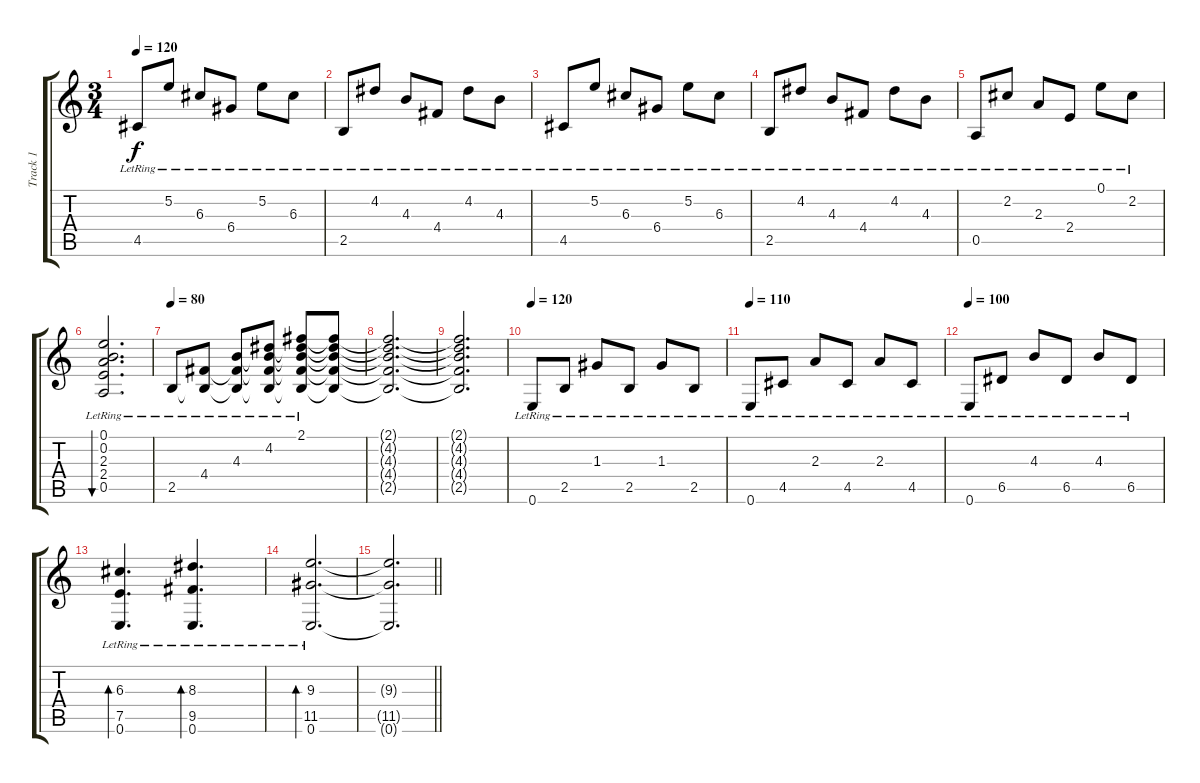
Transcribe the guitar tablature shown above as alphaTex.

\track ("Track 1" "Track 1") {instrument acousticguitarsteel}
\staff {score tabs}
\tuning (E4 B3 G3 D3 A2 E2) {hide}
\ts (3 4)
\tempo 120
\clef g2
\ks c
4.5{lr}.8{dy f} 5.2{lr}.8 6.3{lr}.8 6.4{lr}.8 5.2{lr}.8 6.3{lr}.8 |
2.5{lr}.8 4.2{lr}.8 4.3{lr}.8 4.4{lr}.8 4.2{lr}.8 4.3{lr}.8 |
4.5{lr}.8 5.2{lr}.8 6.3{lr}.8 6.4{lr}.8 5.2{lr}.8 6.3{lr}.8 |
2.5{lr}.8 4.2{lr}.8 4.3{lr}.8 4.4{lr}.8 4.2{lr}.8 4.3{lr}.8 |
0.5{lr}.8 2.2{lr}.8 2.3{lr}.8 2.4{lr}.8 0.1{lr}.8 2.2{lr}.8 |
(0.1 0.2 2.3 2.4 0.5{lr}).2{d bu 120} |
\tempo 80
2.5{lr}.8 (4.4{lr} 2.5{t}).8 (4.3{lr} 4.4{t} 2.5{t}).8 (4.2{lr} 4.3{t} 4.4{t} 2.5{t}).8 (2.1{lr} 4.2{t} 4.3{t} 4.4{t} 2.5{t}).8 (2.1{t} 4.2{t} 4.3{t} 4.4{t} 2.5{t}).8 |
(2.1{t} 4.2{t} 4.3{t} 4.4{t} 2.5{t}).2{d} |
(2.1{t} 4.2{t} 4.3{t} 4.4{t} 2.5{t}).2{d} |
\tempo 120
0.6{lr}.8 2.5{lr}.8 1.3{lr}.8 2.5{lr}.8 1.3{lr}.8 2.5{lr}.8 |
\tempo 110
0.6{lr}.8 4.5{lr}.8 2.3{lr}.8 4.5{lr}.8 2.3{lr}.8 4.5{lr}.8 |
\tempo 100
0.6{lr}.8 6.5{lr}.8 4.3{lr}.8 6.5{lr}.8 4.3{lr}.8 6.5{lr}.8 |
(6.3{lr} 7.5{lr} 0.6{lr}).4{d bd 240} (8.3{lr} 9.5{lr} 0.6{lr}).4{d bd 240} |
(9.3{lr} 11.5{lr} 0.6{lr}).2{d bd 240} |
\barLineRight lightlight
(9.3{t} 11.5{t} 0.6{t}).2{d}
